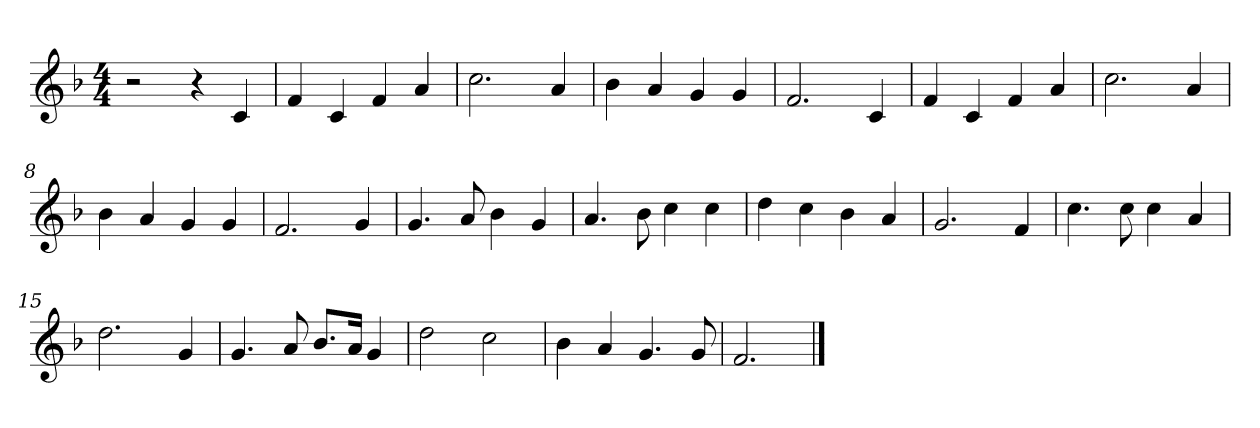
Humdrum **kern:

**kern
*part1
*staff1
*clefG2
*k[b-]
*F:
*M4/4
=1
2r
4r
4c
=2
4f
4c
4f
4a
=3
2.cc
4a
=4
4b-
4a
4g
4g
=5
2.f
4c
=6
4f
4c
4f
4a
=7
2.cc
4a
=8
4b-
4a
4g
4g
=9
2.f
4g
=10
4.g
8a
4b-
4g
=11
4.a
8b-
4cc
4cc
=12
4dd
4cc
4b-
4a
=13
2.g
4f
=14
4.cc
8cc
4cc
4a
=15
2.dd
4g
=16
4.g
8a
8.b-/L
16a/Jk
4g
=17
2dd
2cc
=18
4b-
4a
4.g
8g
=19
2.f
==
*-
